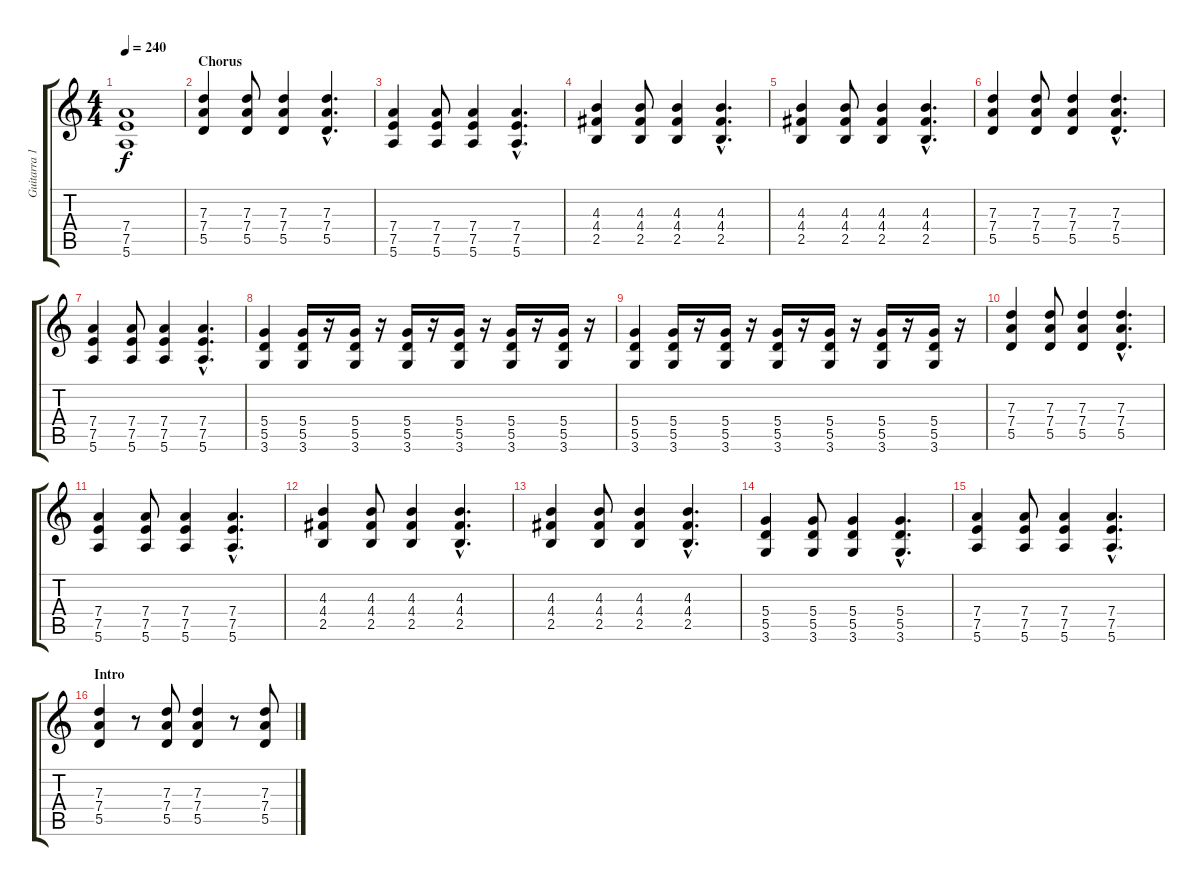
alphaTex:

\track ("Guitarra 1 - Mathias" "Guitarra 1") {instrument distortionguitar}
\staff {score tabs}
\tuning (E4 B3 G3 D3 A2 E2) {hide}
\ts (4 4)
\tempo 240
\clef g2
\ks c
(7.4{t} 7.5{t} 5.6{t}).1{dy f} |
\section ("" "Chorus")
(7.3 7.4 5.5).4 (7.3 7.4 5.5).8 (7.3 7.4 5.5).4 (7.3{hac} 7.4{hac} 5.5{hac}).4{d} |
(7.4 7.5 5.6).4 (7.4 7.5 5.6).8 (7.4 7.5 5.6).4 (7.4{hac} 7.5{hac} 5.6{hac}).4{d} |
(4.3 4.4 2.5).4 (4.3 4.4 2.5).8 (4.3 4.4 2.5).4 (4.3{hac} 4.4 2.5).4{d} |
(4.3 4.4 2.5).4 (4.3 4.4 2.5).8 (4.3 4.4 2.5).4 (4.3{hac} 4.4 2.5).4{d} |
(7.3 7.4 5.5).4 (7.3 7.4 5.5).8 (7.3 7.4 5.5).4 (7.3{hac} 7.4{hac} 5.5{hac}).4{d} |
(7.4 7.5 5.6).4 (7.4 7.5 5.6).8 (7.4 7.5 5.6).4 (7.4{hac} 7.5{hac} 5.6{hac}).4{d} |
(5.4 5.5 3.6).4 (5.4 5.5 3.6).16 r.16 (5.4 5.5 3.6).16 r.16 (5.4 5.5 3.6).16 r.16 (5.4 5.5 3.6).16 r.16 (5.4 5.5 3.6).16 r.16 (5.4 5.5 3.6).16 r.16 |
(5.4 5.5 3.6).4 (5.4 5.5 3.6).16 r.16 (5.4 5.5 3.6).16 r.16 (5.4 5.5 3.6).16 r.16 (5.4 5.5 3.6).16 r.16 (5.4 5.5 3.6).16 r.16 (5.4 5.5 3.6).16 r.16 |
(7.3 7.4 5.5).4 (7.3 7.4 5.5).8 (7.3 7.4 5.5).4 (7.3{hac} 7.4{hac} 5.5{hac}).4{d} |
(7.4 7.5 5.6).4 (7.4 7.5 5.6).8 (7.4 7.5 5.6).4 (7.4{hac} 7.5{hac} 5.6{hac}).4{d} |
(4.3 4.4 2.5).4 (4.3 4.4 2.5).8 (4.3 4.4 2.5).4 (4.3{hac} 4.4 2.5).4{d} |
(4.3 4.4 2.5).4 (4.3 4.4 2.5).8 (4.3 4.4 2.5).4 (4.3{hac} 4.4 2.5).4{d} |
(5.4 5.5 3.6).4 (5.4 5.5 3.6).8 (5.4 5.5 3.6).4 (5.4{hac} 5.5{hac} 3.6{hac}).4{d} |
(7.4 7.5 5.6).4 (7.4 7.5 5.6).8 (7.4 7.5 5.6).4 (7.4{hac} 7.5{hac} 5.6{hac}).4{d} |
\section ("" "Intro")
(7.3 7.4 5.5).4 r.8 (7.3 7.4 5.5).8 (7.3 7.4 5.5).4 r.8 (7.3 7.4 5.5).8
